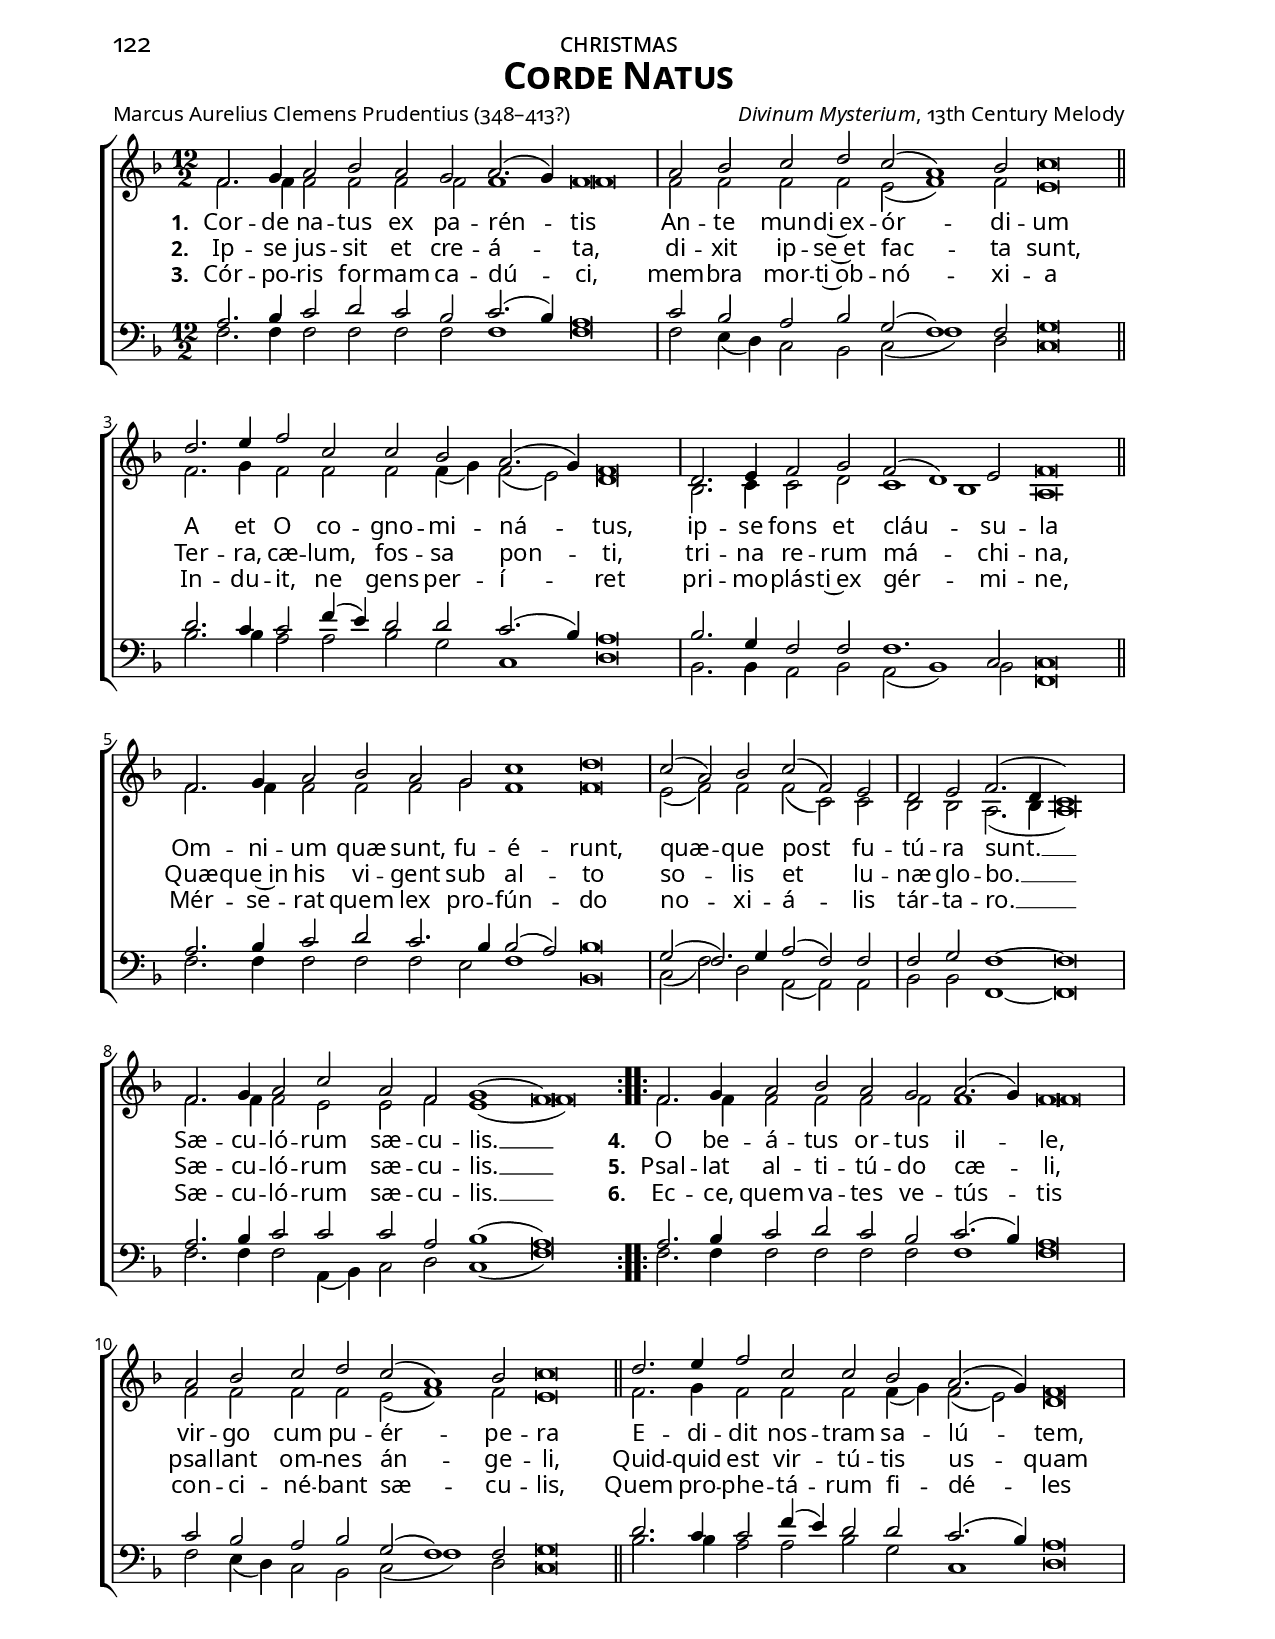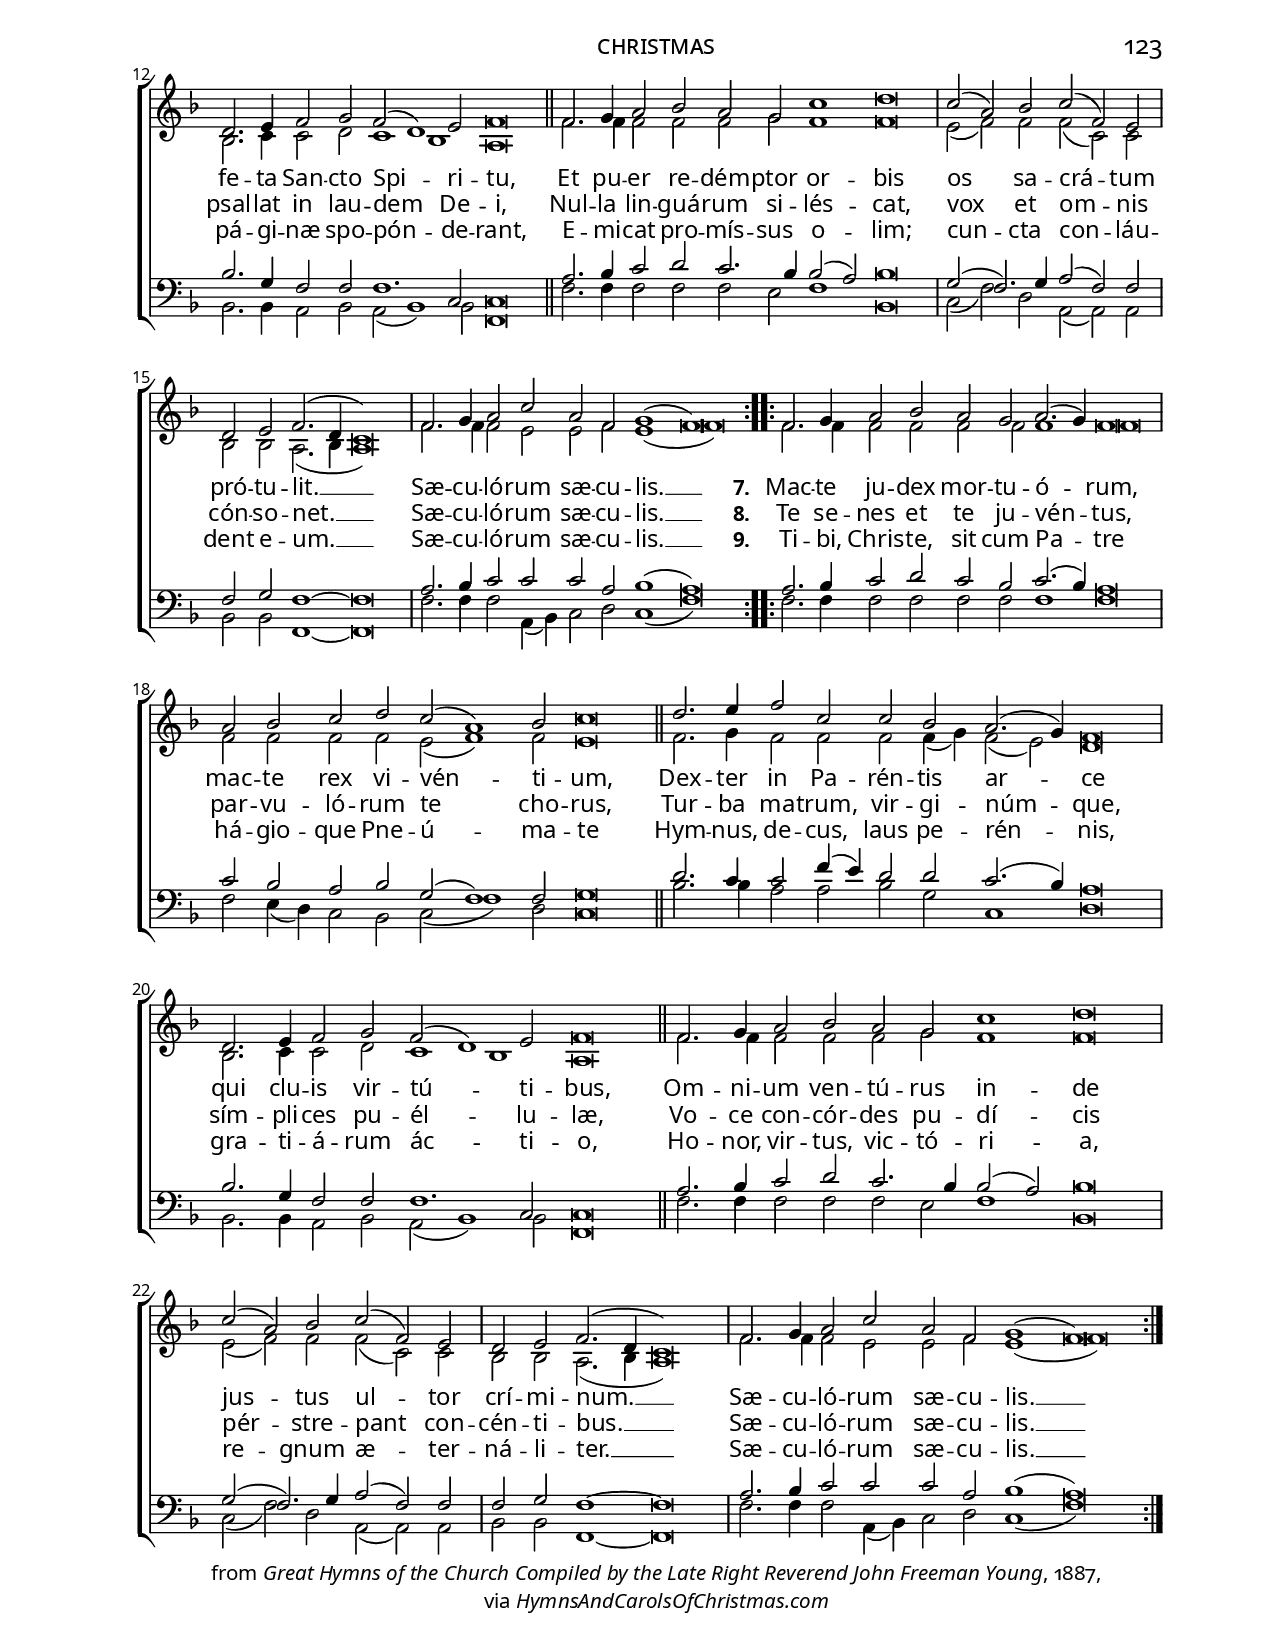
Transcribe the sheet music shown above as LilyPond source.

\version "2.14.2"
\include "util.ly"
\header {
  title = \markup{\override #'(font-name . "Garamond Premier Pro Semibold"){ \abs-fontsize #18 \smallCapsOldStyle"Corde Natus"}}
  poet = \markup\oldStyleNum"Marcus Aurelius Clemens Prudentius (348–413?)"
  composer = \markup\concat{\italic"Divinum Mysterium" \oldStyleNum", 13th Century Melody"}
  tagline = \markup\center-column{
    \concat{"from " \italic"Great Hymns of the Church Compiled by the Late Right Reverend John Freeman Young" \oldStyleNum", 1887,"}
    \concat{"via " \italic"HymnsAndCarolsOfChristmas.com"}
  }
}
\paper {
  %print-all-headers = ##t
  paper-height = 11\in
  paper-width = 8.5\in
  indent = 0\in
  %system-system-spacing = #'((basic-distance . 10) (padding . 0))
  system-system-spacing =
    #'((basic-distance . 0)
       (minimum-distance . 0)
       (padding . -5)
       (stretchability . 100))
  ragged-last-bottom = ##f
  ragged-bottom = ##f
  two-sided = ##t
  inner-margin = 1\in
  outer-margin = 0.75\in
  top-margin = 0.26\in
  bottom-margin = 0.25\in
  first-page-number = #122
  print-first-page-number = ##t
  headerLine = \markup{\override #'(font-name . "Garamond Premier Pro") \smallCapsOldStyle"christmas"}
  oddHeaderMarkup = \markup\fill-line{
     \override #'(font-name . "Garamond Premier Pro")\abs-fontsize #12.5
     \combine 
        \fill-line{"" \on-the-fly #print-page-number-check-first
        \oldStylePageNum""
        }
        \fill-line{\headerLine}
  }
  evenHeaderMarkup = \markup {
     \override #'(font-name . "Garamond Premier Pro")\abs-fontsize #12.5
     \combine
        \on-the-fly #print-page-number-check-first
        \oldStylePageNum""
        \fill-line{\headerLine}
  }
}
#(set-global-staff-size 18) \paper{ #(define fonts (make-pango-font-tree "Garamond Premier Pro" "Garamond Premier Pro" "Garamond Premier Pro" (/ 18 20))) }
%6.14 #(set-global-staff-size 14) \paper{ #(define fonts (make-pango-font-tree "Garamond Premier Pro" "Garamond Premier Pro" "Garamond Premier Pro" (/ 14 20))) }
%6x9 #(set-global-staff-size 14.5) \paper{ #(define fonts (make-pango-font-tree "Garamond Premier Pro" "Garamond Premier Pro" "Garamond Premier Pro" (/ 14.5 20))) }
global = {
  \key f \major
  \time 12/2
  \autoBeamOff
  \override DynamicLineSpanner #'staff-padding = #0.0
  \override DynamicLineSpanner #'Y-extent = #'(-1 . 1)
}

sopMusic = \relative c' {
  \repeat volta 3 {
    f2. g4 a2 bes a g a2.( g4) f\breve |
    a2 bes c d c( a1) bes2 c\breve \bar "||"
    
    d2. e4 f2 c c bes a2.( g4) f\breve |
    d2. e4 f2 g f( d1) e2 f\breve \bar "||"
    
    f2. g4 a2 bes a g c1 d\breve |
    \partial 2*6 c2( a) bes c( f,) e |
    
    \partial 2*8 d2 e f2.( d4 c\breve) |
    f2. g4 a2 c a f g1( f\breve)
  }
}
sopWords = \lyricmode {
  
}

altoMusic = \relative c' {
  f2. f4 f2 f f f f1 f\breve |
  f2 f f f e( f1) f2 e\breve \bar "||"
  
  f2. g4 f2 f f f4( g) f2( e) d\breve |
  bes2. c4 c2 d c1 bes a\breve \bar "||"
  
  f'2. f4 f2 f f g f1 f\breve |
  e2( f) f f( c) c |
  
  bes2 bes a2.( bes4 a\breve) |
  f'2. f4 f2 e e f e1( f\breve)
}
altoWords = \lyricmode {
  \dropLyricsIX
  \set associatedVoice = "sopranos"
  \set stanza = #"1. "
  Cor -- de na -- tus ex pa -- rén -- tis
  An -- te mun -- di~ex -- ór -- di -- um
  A et O co -- gno -- mi -- ná -- tus,
  ip -- se fons et cláu -- su -- la
  Om -- ni -- um quæ sunt, fu -- é -- runt,
  quæ -- que post fu -- tú -- ra sunt. __
  Sæ -- cu -- ló -- rum sæ -- cu -- lis. __
  
  \set stanza = #"4. "
  O be -- á -- tus or -- tus il -- le,
  vir -- go cum pu -- ér -- pe -- ra
  E -- di -- dit nos -- tram sa -- lú -- tem,
  fe -- ta San -- cto Spi -- ri -- tu,
  Et pu -- er re -- dém -- ptor or -- bis
  os sa -- crá -- tum pró -- tu -- lit. __
  Sæ -- cu -- ló -- rum sæ -- cu -- lis. __
  
  
  \set stanza = #"7. "
  Mac -- te ju -- dex mor -- tu -- ó -- rum,
  mac -- te rex vi -- vén -- ti -- um,
  Dex -- ter in Pa -- rén -- tis ar -- ce
  qui clu -- is vir -- tú -- ti -- bus,
  Om -- ni -- um ven -- tú -- rus in -- de
  jus -- tus ul -- tor crí -- mi -- num. __
  Sæ -- cu -- ló -- rum sæ -- cu -- lis. __
}
altoWordsII = \lyricmode {
  \dropLyricsIX
%\markup\italic
  \set associatedVoice = "sopranos"
  \set stanza = #"2. "
  Ip -- se jus -- sit et cre -- á -- ta,
  di -- xit ip -- se~et fac -- ta sunt,
  Ter -- ra, cæ -- lum, fos -- sa pon -- ti,
  tri -- na re -- rum má -- chi -- na,
  Quæ -- que~in his vi -- gent sub al -- to
  so -- lis et lu -- næ glo -- bo. __
  Sæ -- cu -- ló -- rum sæ -- cu -- lis. __
  
  \set stanza = #"5. "
  Psal -- lat al -- ti -- tú -- do cæ -- li,
  psal -- lant om -- nes án -- ge -- li,
  Quid -- quid est vir -- tú -- tis us -- quam
  psal -- lat in lau -- dem De -- i,
  Nul -- la lin -- guá -- rum si -- lés -- cat,
  vox et om -- nis cón -- so -- net. __
  Sæ -- cu -- ló -- rum sæ -- cu -- lis. __
  
  \set stanza = #"8. "
  Te se -- nes et te ju -- vén -- tus,
  par -- vu -- ló -- rum te cho -- rus,
  Tur -- ba ma -- trum, vir -- gi -- núm -- que,
  sím -- pli -- ces pu -- él -- lu -- læ,
  Vo -- ce con -- cór -- des pu -- dí -- cis
  pér -- stre -- pant con -- cén -- ti -- bus. __
  Sæ -- cu -- ló -- rum sæ -- cu -- lis. __
}
altoWordsIII = \lyricmode {
  \dropLyricsIX
  \set associatedVoice = "sopranos"
  \set stanza = #"3. "
  Cór -- po -- ris for -- mam ca -- dú -- ci,
  mem -- bra mor -- ti~ob -- nó -- xi -- a
  In -- du -- it, ne gens per -- í -- ret
  pri -- mo -- plás -- ti~ex gér -- mi -- ne,
  Mér -- se -- rat quem lex pro -- fún -- do
  no -- xi -- á -- lis tár -- ta -- ro. __
  Sæ -- cu -- ló -- rum sæ -- cu -- lis. __
  
  
  \set stanza = #"6. "
  Ec -- ce, quem va -- tes ve -- tús -- tis
  con -- ci -- né -- bant sæ -- cu -- lis,
  Quem pro -- phe -- tá -- rum fi -- dé -- les
  pá -- gi -- næ spo -- pón -- de -- rant,
  E -- mi -- cat pro -- mís -- sus o -- lim;
  cun -- cta con -- láu -- dent e -- um. __
  Sæ -- cu -- ló -- rum sæ -- cu -- lis. __
  
  \set stanza = #"9. "
  Ti -- bi, Chris -- te, sit cum Pa -- tre
  há -- gio -- que Pne -- ú -- ma -- te
  Hym -- nus, de -- cus, laus pe -- rén -- nis,
  gra -- ti -- á -- rum ác -- ti -- o,
  Ho -- nor, vir -- tus, vic -- tó -- ri -- a,
  re -- gnum æ -- ter -- ná -- li -- ter. __
  Sæ -- cu -- ló -- rum sæ -- cu -- lis. __
}
altoWordsIV = \lyricmode {
  \set associatedVoice = "sopranos"
}
altoWordsV = \lyricmode {
  \set associatedVoice = "sopranos"
}
altoWordsVI = \lyricmode {
  \set associatedVoice = "sopranos"
}
altoWordsVII = \lyricmode {
  \set associatedVoice = "sopranos"
}
altoWordsVIII = \lyricmode {
  \set associatedVoice = "sopranos"
}
altoWordsIX = \lyricmode {
  \set associatedVoice = "sopranos"
}
tenorMusic = \relative c' {
  a2. bes4 c2 d c bes c2.( bes4) a\breve |
  c2 bes a bes g( f1) f2 g\breve \bar "||"
  
  d'2. c4 c2 f4( e) d2 d c2.( bes4) a\breve |
  bes2. g4 f2 f f1. c2 c\breve \bar "||"
  
  a'2. bes4 c2 d c2. bes4 bes2( a) bes\breve |
  g2( f2.) g4 a2( f) f |
  
  f2 g f1~f\breve |
  a2. bes4 c2 c c a bes1( a\breve)
}
tenorWords = \lyricmode {

}

bassMusic = \relative c {
  f2. f4 f2 f f f f1 f\breve |
  f2 e4( d) c2 bes c( f1) d2 c\breve \bar "||"
  
  bes'2. bes4 a2 a bes g c,1 d\breve |
  bes2. bes4 a2 bes a( bes1) bes2 f\breve \bar "||"
  
  f'2. f4 f2 f f e f1 bes,\breve |
  c2( f) d a( a) a |
  
  bes2 bes f1~ f\breve |
  f'2. f4 f2 a,4( bes) c2 d c1( f\breve)
}
bassWords = \lyricmode {

}

pianoRH = \relative c' {
  
}
pianoLH = \relative c' {
  
}

\score {
  <<
   \new ChoirStaff <<
    \new Staff = women <<
      \new Voice = "sopranos" { \voiceOne << \global \repeat unfold3\sopMusic >> }
      \new Voice = "altos" { \voiceTwo << \global \repeat unfold3\altoMusic >> }
    >>
    \new Lyrics \with { alignAboveContext = #"women" \override VerticalAxisGroup #'nonstaff-relatedstaff-spacing = #'((basic-distance . 1))} \lyricsto "sopranos" \sopWords
    \new Lyrics = "altosIX"  \with { alignBelowContext = #"women" } \lyricsto "altos" \altoWordsIX
    \new Lyrics = "altosVIII"  \with { alignBelowContext = #"women" } \lyricsto "altos" \altoWordsVIII
    \new Lyrics = "altosVII"  \with { alignBelowContext = #"women" } \lyricsto "altos" \altoWordsVII
    \new Lyrics = "altosVI"  \with { alignBelowContext = #"women" } \lyricsto "altos" \altoWordsVI
    \new Lyrics = "altosV"  \with { alignBelowContext = #"women" } \lyricsto "altos" \altoWordsV
    \new Lyrics = "altosIV"  \with { alignBelowContext = #"women" } \lyricsto "altos" \altoWordsIV
    \new Lyrics = "altosIII"  \with { alignBelowContext = #"women" } \lyricsto "altos" \altoWordsIII
    \new Lyrics = "altosII"  \with { alignBelowContext = #"women" } \lyricsto "altos" \altoWordsII
    \new Lyrics = "altos"  \with { alignBelowContext = #"women" \override VerticalAxisGroup #'nonstaff-relatedstaff-spacing = #'((padding . -0.5))} \lyricsto "altos" \altoWords
   \new Staff = men <<
      \clef bass
      \new Voice = "tenors" { \voiceOne << \global \repeat unfold3\tenorMusic >> }
      \new Voice = "basses" { \voiceTwo << \global \repeat unfold3\bassMusic >> }
    >>
    \new Lyrics \with { alignAboveContext = #"men" \override VerticalAxisGroup #'nonstaff-relatedstaff-spacing = #'((basic-distance . 1)) } \lyricsto "tenors" \tenorWords
    \new Lyrics \with { alignBelowContext = #"men" \override VerticalAxisGroup #'nonstaff-relatedstaff-spacing = #'((basic-distance . 1)) } \lyricsto "basses" \bassWords
  >>
%    \new PianoStaff << \new Staff { \new Voice { \pianoRH } } \new Staff { \clef "bass" \pianoLH } >>
  >>
  \layout {
  \context {
    \Lyrics
    \override LyricText #'font-size = #1.3
  }
%6.14 \context {\Lyrics \override LyricText #'font-size = #0.5 }
    \context {
      \Score
      %\override SpacingSpanner #'base-shortest-duration = #(ly:make-moment 1 8)
      %\override SpacingSpanner #'common-shortest-duration = #(ly:make-moment 1 4)
    }
    \context {
      % Remove all empty staves
      % \Staff \RemoveEmptyStaves \override VerticalAxisGroup #'remove-first = ##t
    }
    \context {
      \Lyrics
      \override LyricText #'X-offset = #center-on-word
    }
  }
}

